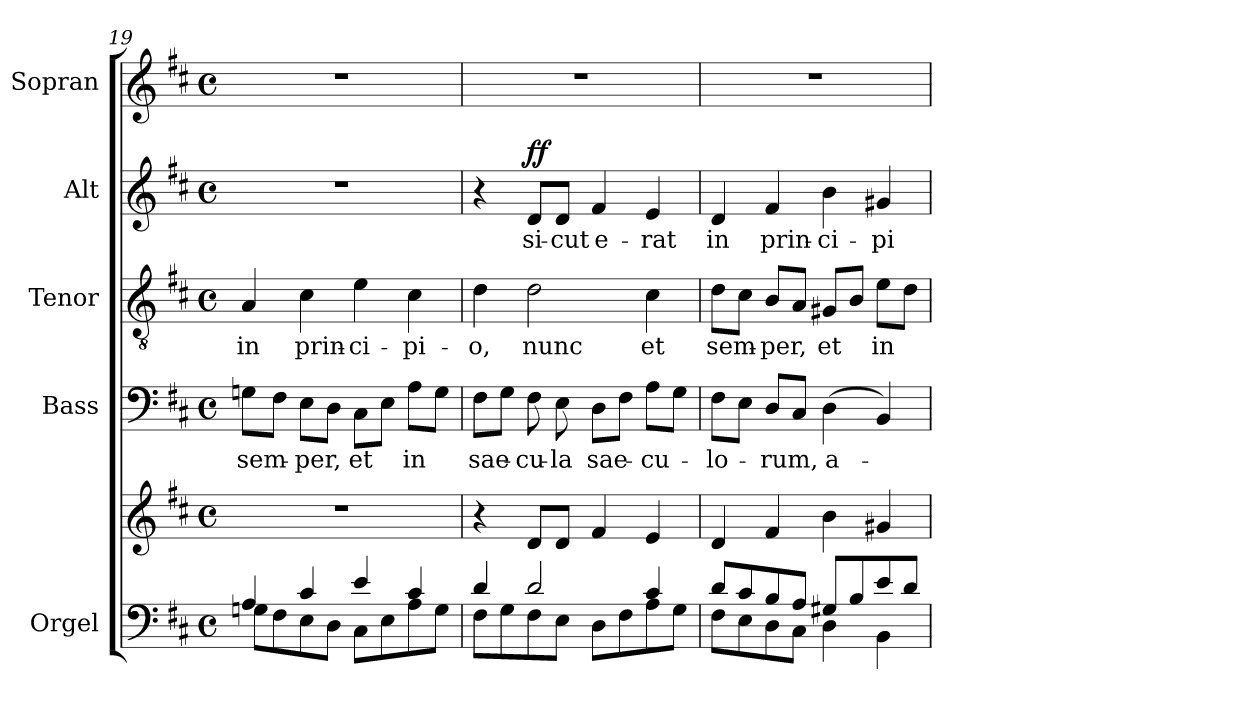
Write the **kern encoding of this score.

**kern	**kern	**kern	**text	**kern	**text	**kern	**text	**dynam	**kern
*part5	*part5	*part4	*part4	*part3	*part3	*part2	*part2	*part2	*part1
*staff6	*staff5	*staff4	*staff4	*staff3	*staff3	*staff2	*staff2	*staff2	*staff1
*I"Orgel	*	*I"Bass	*	*I"Tenor	*	*I"Alt	*	*	*I"Sopran
*I'Org.	*	*I'B.	*	*I'T.	*	*I'A.	*	*	*I'S.
*clefF4	*clefG2	*clefF4	*	*clefGv2	*	*clefG2	*	*	*clefG2
*k[f#c#]	*k[f#c#]	*k[f#c#]	*	*k[f#c#]	*	*k[f#c#]	*	*	*k[f#c#]
*D:	*D:	*D:	*	*D:	*	*D:	*	*	*D:
*M4/4	*M4/4	*M4/4	*	*M4/4	*	*M4/4	*	*	*M4/4
*met(c)	*met(c)	*met(c)	*	*met(c)	*	*met(c)	*	*	*met(c)
=19	=19	=19	=19	=19	=19	=19	=19	=19	=19
*^	*	*	*	*	*	*	*	*	*
!	!	!	!	!LO:LY:b	!	!LO:LY:b	!	!	!	!
4A/	8Gn\L	1r	8Gn\L	sem-	4A/	in	1r	.	.	1r
.	8F#\	.	8F#\J	.	.	.	.	.	.	.
!	!	!	!	!LO:LY:b	!	!LO:LY:b	!	!	!	!
4c#/	8E\	.	8E\L	-per,	4c#\	prin-	.	.	.	.
.	8D\J	.	8D\J	.	.	.	.	.	.	.
!	!	!	!	!LO:LY:b	!	!LO:LY:b	!	!	!	!
4e/	8C#\L	.	8C#\L	et	4e\	-ci-	.	.	.	.
.	8E\	.	8E\J	.	.	.	.	.	.	.
!	!	!	!	!LO:LY:b	!	!LO:LY:b	!	!	!	!
4c#/	8A\	.	8A\L	in	4c#\	-pi-	.	.	.	.
.	8G\J	.	8G\J	.	.	.	.	.	.	.
!!LO:LB:g=z
=20	=20	=20	=20	=20	=20	=20	=20	=20	=20	=20
!	!	!	!	!LO:LY:b	!	!LO:LY:b	!	!	!	!
4d/	8F#\L	4r	8F#\L	sae-	4d\	-o,	4r	.	.	1r
.	8G\	.	8G\J	.	.	.	.	.	.	.
!	!	!	!	!LO:LY:b	!	!LO:LY:b	!	!LO:LY:b	!LO:DY:a	!
2d/	8F#\	8d/L	8F#\	-cu-	2d\	nunc	8d/L	si-	ff	.
!	!	!	!	!LO:LY:b	!	!	!	!LO:LY:b	!	!
.	8E\J	8d/J	8E\	-la	.	.	8d/J	-cut	.	.
!	!	!	!	!LO:LY:b	!	!	!	!LO:LY:b	!	!
.	8D\L	4f#/	8D\L	sae-	.	.	4f#/	e-	.	.
.	8F#\	.	8F#\J	.	.	.	.	.	.	.
!	!	!	!	!LO:LY:b	!	!LO:LY:b	!	!LO:LY:b	!	!
4c#/	8A\	4e/	8A\L	-cu-	4c#\	et	4e/	-rat	.	.
.	8G\J	.	8G\J	.	.	.	.	.	.	.
=21	=21	=21	=21	=21	=21	=21	=21	=21	=21	=21
!	!	!	!	!LO:LY:b	!	!LO:LY:b	!	!LO:LY:b	!	!
8d/L	8F#\L	4d/	8F#\L	-lo-	8d\L	sem-	4d/	in	.	1r
8c#/	8E\	.	8E\J	.	8c#\J	.	.	.	.	.
!	!	!	!	!LO:LY:b	!	!LO:LY:b	!	!LO:LY:b	!	!
8B/	8D\	4f#/	8D/L	-rum,	8B/L	-per,	4f#/	prin-	.	.
8A/J	8C#\J	.	8C#/J	.	8A/J	.	.	.	.	.
!	!	!	!	!LO:LY:b	!	!LO:LY:b	!	!LO:LY:b	!	!
8G#X/L	4D\	4b\	(>4D\	a-	8G#X/L	et	4b\	-ci-	.	.
8B/	.	.	.	.	8B/J	.	.	.	.	.
!	!	!	!	!	!	!LO:LY:b	!	!LO:LY:b	!	!
8e/	4BB\	4g#X/	4BB/)	.	8e\L	in	4g#X/	-pi-	.	.
8d/J	.	.	.	.	8d\J	.	.	.	.	.
*v	*v	*	*	*	*	*	*	*	*	*
=	=	=	=	=	=	=	=	=	=
*-	*-	*-	*-	*-	*-	*-	*-	*-	*-
